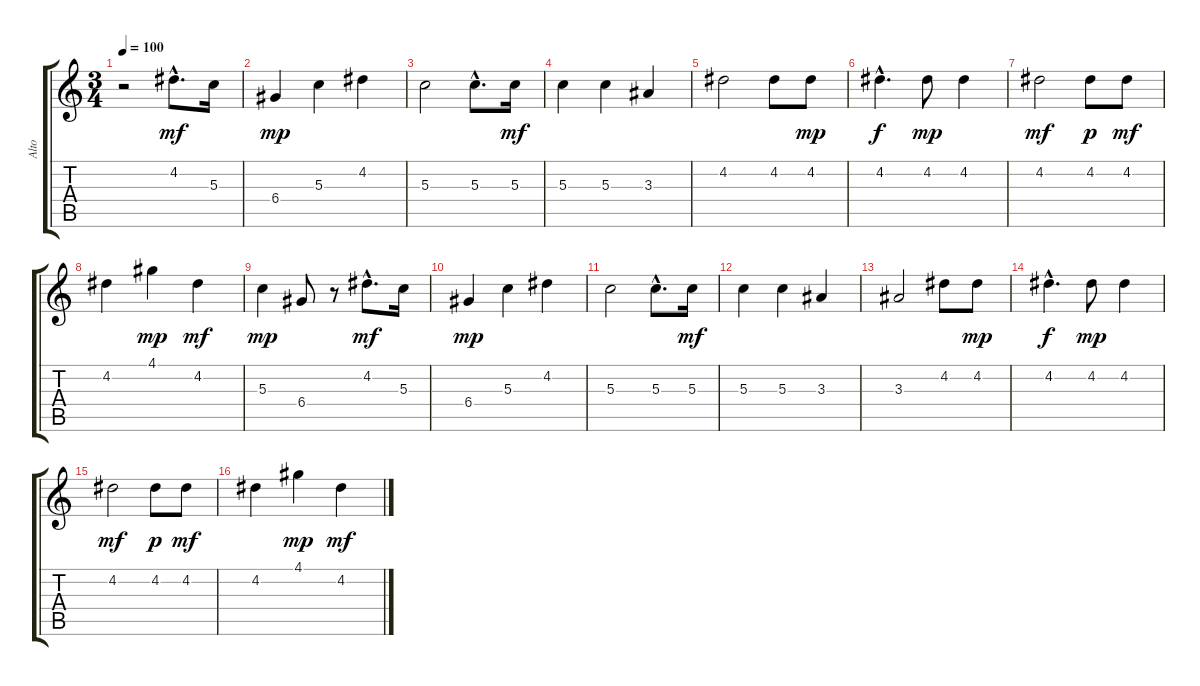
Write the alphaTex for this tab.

\track ("Alto" "Alto") {instrument distortionguitar}
\staff {score tabs}
\tuning (E4 B3 G3 D3 A2 E2) {hide}
\ts (3 4)
\tempo 100
\clef g2
\ks c
r.2{dy mf instrument distortionguitar} 4.2{hac}.8{d} 5.3.16 |
6.4.4{dy mp} 5.3.4 4.2.4 |
5.3.2 5.3{hac}.8{d} 5.3.16{dy mf} |
5.3.4 5.3.4 3.3.4 |
4.2.2 4.2.8 4.2.8{dy mp} |
4.2{hac}.4{d dy f} 4.2.8{dy mp} 4.2.4 |
4.2.2{dy mf} 4.2.8{dy p} 4.2.8{dy mf} |
4.2.4 4.1.4{dy mp} 4.2.4{dy mf} |
5.3.4{dy mp} 6.4.8 r.8 4.2{hac}.8{d dy mf} 5.3.16 |
6.4.4{dy mp} 5.3.4 4.2.4 |
5.3.2 5.3{hac}.8{d} 5.3.16{dy mf} |
5.3.4 5.3.4 3.3.4 |
3.3.2 4.2.8 4.2.8{dy mp} |
4.2{hac}.4{d dy f} 4.2.8{dy mp} 4.2.4 |
4.2.2{dy mf} 4.2.8{dy p} 4.2.8{dy mf} |
4.2.4 4.1.4{dy mp} 4.2.4{dy mf}
